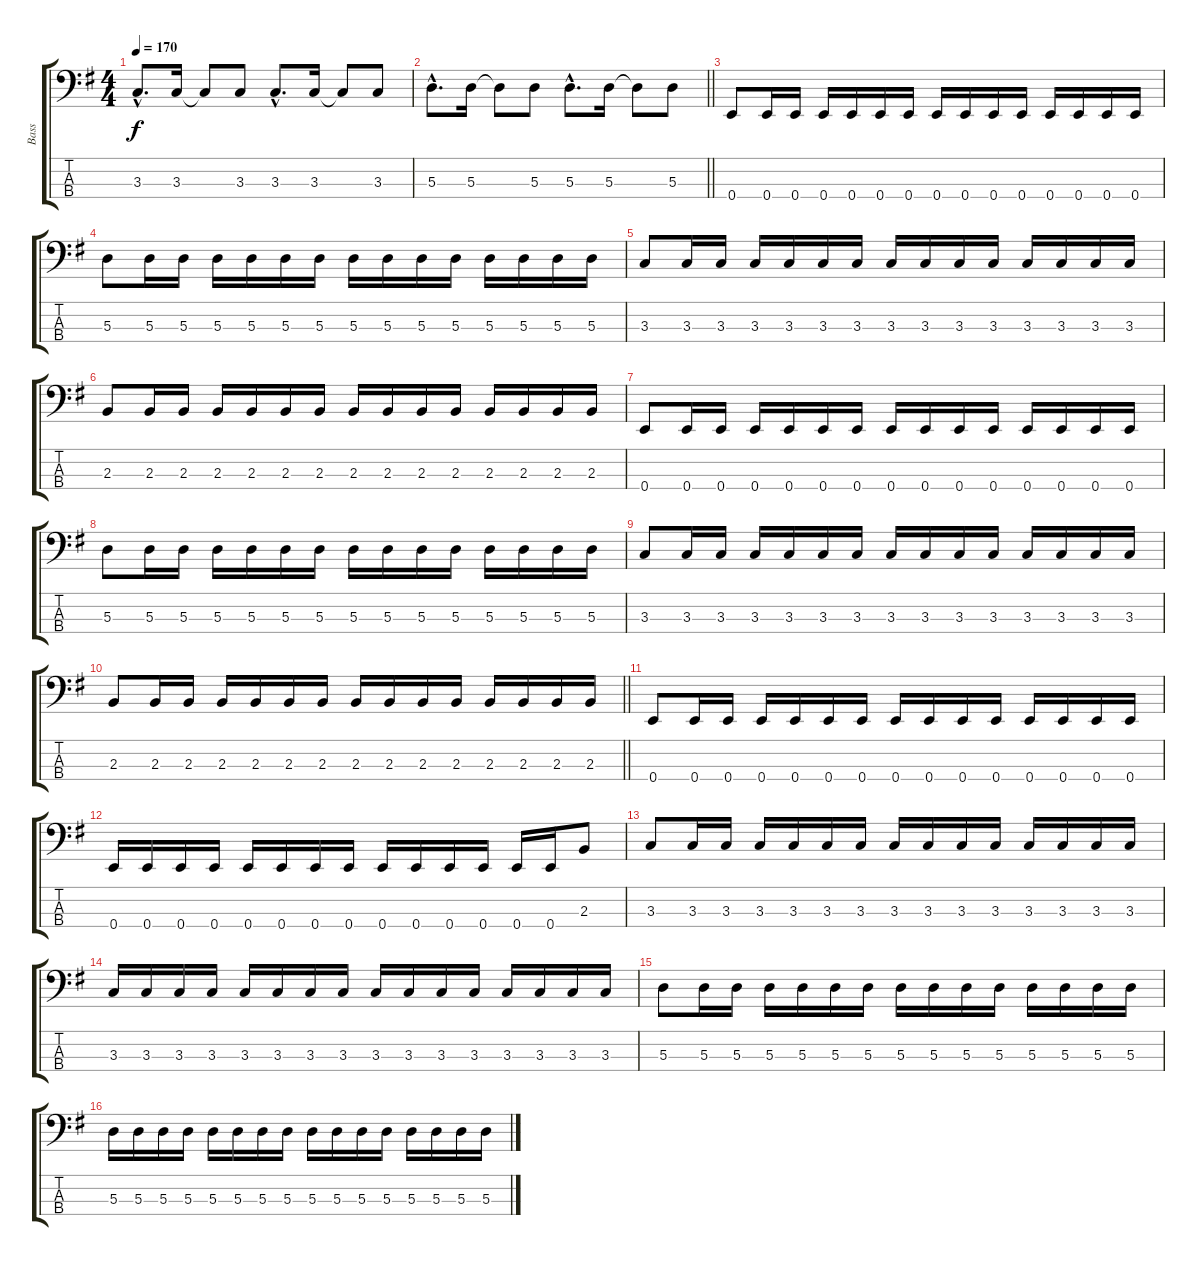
\track ("Bass" "Bass") {instrument electricbasspick}
\staff {score tabs}
\tuning (G2 D2 A1 E1) {hide}
\ts (4 4)
\tempo 170
\clef f4
\ks g
3.3{hac}.8{d dy f} 3.3.16 3.3{t}.8 3.3.8 3.3{hac}.8{d} 3.3.16 3.3{t}.8 3.3.8 |
\barLineRight lightlight
5.3{hac}.8{d} 5.3.16 5.3{t}.8 5.3.8 5.3{hac}.8{d} 5.3.16 5.3{t}.8 5.3.8 |
0.4.8 0.4.16 0.4.16 0.4.16 0.4.16 0.4.16 0.4.16 0.4.16 0.4.16 0.4.16 0.4.16 0.4.16 0.4.16 0.4.16 0.4.16 |
5.3.8 5.3.16 5.3.16 5.3.16 5.3.16 5.3.16 5.3.16 5.3.16 5.3.16 5.3.16 5.3.16 5.3.16 5.3.16 5.3.16 5.3.16 |
3.3.8 3.3.16 3.3.16 3.3.16 3.3.16 3.3.16 3.3.16 3.3.16 3.3.16 3.3.16 3.3.16 3.3.16 3.3.16 3.3.16 3.3.16 |
2.3.8 2.3.16 2.3.16 2.3.16 2.3.16 2.3.16 2.3.16 2.3.16 2.3.16 2.3.16 2.3.16 2.3.16 2.3.16 2.3.16 2.3.16 |
0.4.8 0.4.16 0.4.16 0.4.16 0.4.16 0.4.16 0.4.16 0.4.16 0.4.16 0.4.16 0.4.16 0.4.16 0.4.16 0.4.16 0.4.16 |
5.3.8 5.3.16 5.3.16 5.3.16 5.3.16 5.3.16 5.3.16 5.3.16 5.3.16 5.3.16 5.3.16 5.3.16 5.3.16 5.3.16 5.3.16 |
3.3.8 3.3.16 3.3.16 3.3.16 3.3.16 3.3.16 3.3.16 3.3.16 3.3.16 3.3.16 3.3.16 3.3.16 3.3.16 3.3.16 3.3.16 |
\barLineRight lightlight
2.3.8 2.3.16 2.3.16 2.3.16 2.3.16 2.3.16 2.3.16 2.3.16 2.3.16 2.3.16 2.3.16 2.3.16 2.3.16 2.3.16 2.3.16 |
0.4.8 0.4.16 0.4.16 0.4.16 0.4.16 0.4.16 0.4.16 0.4.16 0.4.16 0.4.16 0.4.16 0.4.16 0.4.16 0.4.16 0.4.16 |
0.4.16 0.4.16 0.4.16 0.4.16 0.4.16 0.4.16 0.4.16 0.4.16 0.4.16 0.4.16 0.4.16 0.4.16 0.4.16 0.4.16 2.3.8 |
3.3.8 3.3.16 3.3.16 3.3.16 3.3.16 3.3.16 3.3.16 3.3.16 3.3.16 3.3.16 3.3.16 3.3.16 3.3.16 3.3.16 3.3.16 |
3.3.16 3.3.16 3.3.16 3.3.16 3.3.16 3.3.16 3.3.16 3.3.16 3.3.16 3.3.16 3.3.16 3.3.16 3.3.16 3.3.16 3.3.16 3.3.16 |
5.3.8 5.3.16 5.3.16 5.3.16 5.3.16 5.3.16 5.3.16 5.3.16 5.3.16 5.3.16 5.3.16 5.3.16 5.3.16 5.3.16 5.3.16 |
5.3.16 5.3.16 5.3.16 5.3.16 5.3.16 5.3.16 5.3.16 5.3.16 5.3.16 5.3.16 5.3.16 5.3.16 5.3.16 5.3.16 5.3.16 5.3.16
